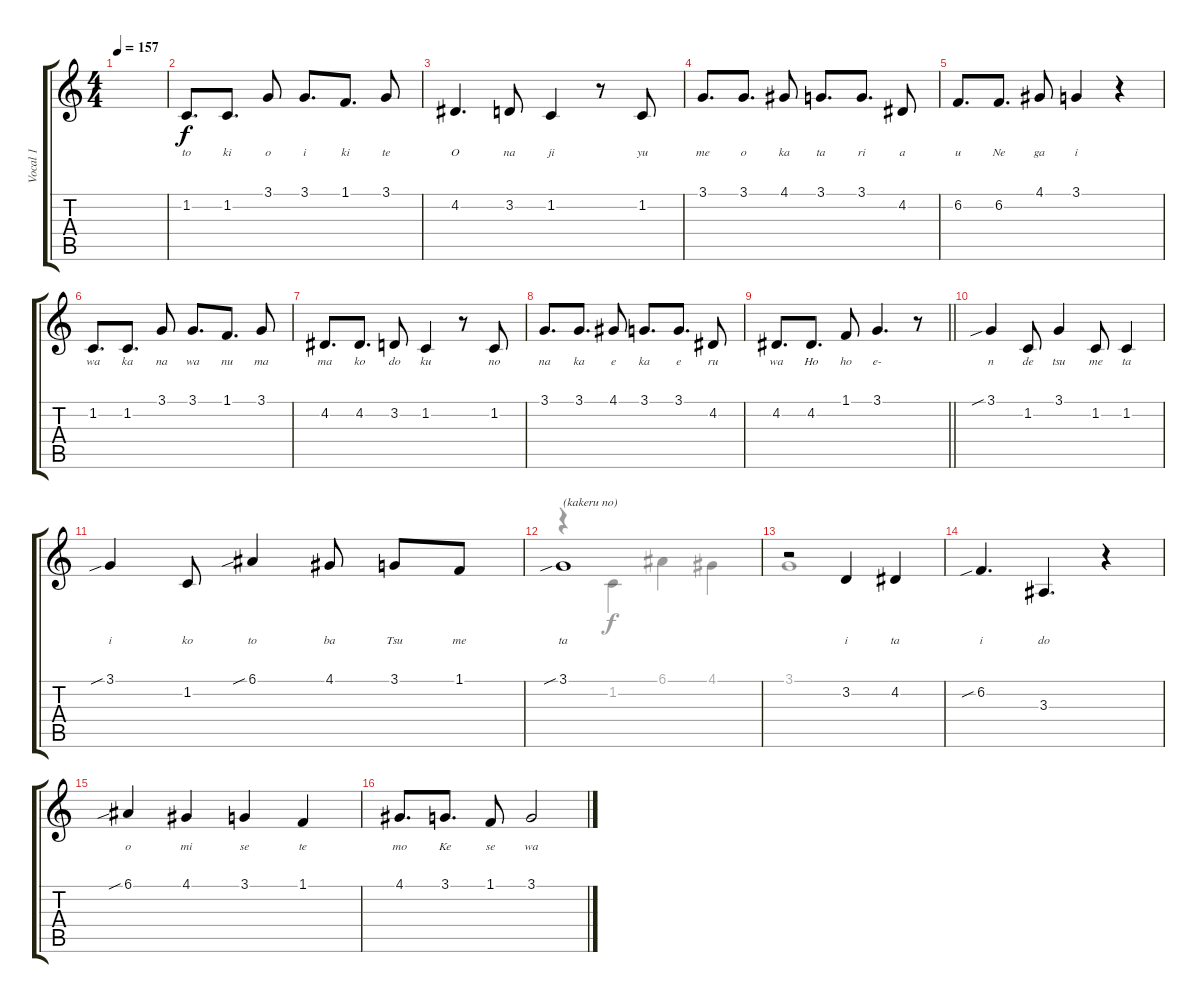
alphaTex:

\track ("Vocal 1" "Vocal 1") {instrument clarinet}
\staff {score tabs}
\tuning (E4 B3 G3 D3 A2 E2) {hide}
\voice
\ts (4 4)
\tempo 157
\clef g2
\ks c
|
1.2.8{d lyrics (0 "to") lyrics (1 "") lyrics (2 "") lyrics (3 "") lyrics (4 "")} 1.2.8{d lyrics (0 "ki") lyrics (1 "") lyrics (2 "") lyrics (3 "") lyrics (4 "")} 3.1.8{lyrics (0 "o") lyrics (1 "") lyrics (2 "") lyrics (3 "") lyrics (4 "")} 3.1.8{d lyrics (0 "i") lyrics (1 "") lyrics (2 "") lyrics (3 "") lyrics (4 "")} 1.1.8{d lyrics (0 "ki") lyrics (1 "") lyrics (2 "") lyrics (3 "") lyrics (4 "")} 3.1.8{lyrics (0 "te") lyrics (1 "") lyrics (2 "") lyrics (3 "") lyrics (4 "")} |
4.2.4{d lyrics (0 "O") lyrics (1 "") lyrics (2 "") lyrics (3 "") lyrics (4 "")} 3.2.8{lyrics (0 "na") lyrics (1 "") lyrics (2 "") lyrics (3 "") lyrics (4 "")} 1.2.4{lyrics (0 "ji") lyrics (1 "") lyrics (2 "") lyrics (3 "") lyrics (4 "")} r.8 1.2.8{lyrics (0 "yu") lyrics (1 "") lyrics (2 "") lyrics (3 "") lyrics (4 "")} |
3.1.8{d lyrics (0 "me") lyrics (1 "") lyrics (2 "") lyrics (3 "") lyrics (4 "")} 3.1.8{d lyrics (0 "o") lyrics (1 "") lyrics (2 "") lyrics (3 "") lyrics (4 "")} 4.1.8{lyrics (0 "ka") lyrics (1 "") lyrics (2 "") lyrics (3 "") lyrics (4 "")} 3.1.8{d lyrics (0 "ta") lyrics (1 "") lyrics (2 "") lyrics (3 "") lyrics (4 "")} 3.1.8{d lyrics (0 "ri") lyrics (1 "") lyrics (2 "") lyrics (3 "") lyrics (4 "")} 4.2.8{lyrics (0 "a") lyrics (1 "") lyrics (2 "") lyrics (3 "") lyrics (4 "")} |
6.2.8{d lyrics (0 "u") lyrics (1 "") lyrics (2 "") lyrics (3 "") lyrics (4 "")} 6.2.8{d lyrics (0 "Ne") lyrics (1 "") lyrics (2 "") lyrics (3 "") lyrics (4 "")} 4.1.8{lyrics (0 "ga") lyrics (1 "") lyrics (2 "") lyrics (3 "") lyrics (4 "")} 3.1.4{lyrics (0 "i") lyrics (1 "") lyrics (2 "") lyrics (3 "") lyrics (4 "")} r.4 |
1.2.8{d lyrics (0 "wa") lyrics (1 "") lyrics (2 "") lyrics (3 "") lyrics (4 "")} 1.2.8{d lyrics (0 "ka") lyrics (1 "") lyrics (2 "") lyrics (3 "") lyrics (4 "")} 3.1.8{lyrics (0 "na") lyrics (1 "") lyrics (2 "") lyrics (3 "") lyrics (4 "")} 3.1.8{d lyrics (0 "wa") lyrics (1 "") lyrics (2 "") lyrics (3 "") lyrics (4 "")} 1.1.8{d lyrics (0 "nu") lyrics (1 "") lyrics (2 "") lyrics (3 "") lyrics (4 "")} 3.1.8{lyrics (0 "ma") lyrics (1 "") lyrics (2 "") lyrics (3 "") lyrics (4 "")} |
4.2.8{d lyrics (0 "ma") lyrics (1 "") lyrics (2 "") lyrics (3 "") lyrics (4 "")} 4.2.8{d lyrics (0 "ko") lyrics (1 "") lyrics (2 "") lyrics (3 "") lyrics (4 "")} 3.2.8{lyrics (0 "do") lyrics (1 "") lyrics (2 "") lyrics (3 "") lyrics (4 "")} 1.2.4{lyrics (0 "ku") lyrics (1 "") lyrics (2 "") lyrics (3 "") lyrics (4 "")} r.8 1.2.8{lyrics (0 "no") lyrics (1 "") lyrics (2 "") lyrics (3 "") lyrics (4 "")} |
3.1.8{d lyrics (0 "na") lyrics (1 "") lyrics (2 "") lyrics (3 "") lyrics (4 "")} 3.1.8{d lyrics (0 "ka") lyrics (1 "") lyrics (2 "") lyrics (3 "") lyrics (4 "")} 4.1.8{lyrics (0 "e") lyrics (1 "") lyrics (2 "") lyrics (3 "") lyrics (4 "")} 3.1.8{d lyrics (0 "ka") lyrics (1 "") lyrics (2 "") lyrics (3 "") lyrics (4 "")} 3.1.8{d lyrics (0 "e") lyrics (1 "") lyrics (2 "") lyrics (3 "") lyrics (4 "")} 4.2.8{lyrics (0 "ru") lyrics (1 "") lyrics (2 "") lyrics (3 "") lyrics (4 "")} |
\barLineRight lightlight
4.2.8{d lyrics (0 "wa") lyrics (1 "") lyrics (2 "") lyrics (3 "") lyrics (4 "")} 4.2.8{d lyrics (0 "Ho") lyrics (1 "") lyrics (2 "") lyrics (3 "") lyrics (4 "")} 1.1.8{lyrics (0 "ho") lyrics (1 "") lyrics (2 "") lyrics (3 "") lyrics (4 "")} 3.1.4{d lyrics (0 "e-") lyrics (1 "") lyrics (2 "") lyrics (3 "") lyrics (4 "")} r.8 |
3.1{sib}.4{lyrics (0 "n") lyrics (1 "") lyrics (2 "") lyrics (3 "") lyrics (4 "")} 1.2.8{lyrics (0 "de") lyrics (1 "") lyrics (2 "") lyrics (3 "") lyrics (4 "")} 3.1.4{lyrics (0 "tsu") lyrics (1 "") lyrics (2 "") lyrics (3 "") lyrics (4 "")} 1.2.8{lyrics (0 "me") lyrics (1 "") lyrics (2 "") lyrics (3 "") lyrics (4 "")} 1.2.4{lyrics (0 "ta") lyrics (1 "") lyrics (2 "") lyrics (3 "") lyrics (4 "")} |
3.1{sib}.4{lyrics (0 "i") lyrics (1 "") lyrics (2 "") lyrics (3 "") lyrics (4 "")} 1.2.8{lyrics (0 "ko") lyrics (1 "") lyrics (2 "") lyrics (3 "") lyrics (4 "")} 6.1{sib}.4{lyrics (0 "to") lyrics (1 "") lyrics (2 "") lyrics (3 "") lyrics (4 "")} 4.1.8{lyrics (0 "ba") lyrics (1 "") lyrics (2 "") lyrics (3 "") lyrics (4 "")} 3.1.8{lyrics (0 "Tsu") lyrics (1 "") lyrics (2 "") lyrics (3 "") lyrics (4 "")} 1.1.8{lyrics (0 "me") lyrics (1 "") lyrics (2 "") lyrics (3 "") lyrics (4 "")} |
3.1{sib}.1{txt "(kakeru no)" lyrics (0 "ta") lyrics (1 "") lyrics (2 "") lyrics (3 "") lyrics (4 "")} |
r.2 3.2.4{lyrics (0 "i") lyrics (1 "") lyrics (2 "") lyrics (3 "") lyrics (4 "")} 4.2.4{lyrics (0 "ta") lyrics (1 "") lyrics (2 "") lyrics (3 "") lyrics (4 "")} |
6.2{sib}.4{d lyrics (0 "i") lyrics (1 "") lyrics (2 "") lyrics (3 "") lyrics (4 "")} 3.3.4{d lyrics (0 "do") lyrics (1 "") lyrics (2 "") lyrics (3 "") lyrics (4 "")} r.4 |
6.1{sib}.4{lyrics (0 "o") lyrics (1 "") lyrics (2 "") lyrics (3 "") lyrics (4 "")} 4.1.4{lyrics (0 "mi") lyrics (1 "") lyrics (2 "") lyrics (3 "") lyrics (4 "")} 3.1.4{lyrics (0 "se") lyrics (1 "") lyrics (2 "") lyrics (3 "") lyrics (4 "")} 1.1.4{lyrics (0 "te") lyrics (1 "") lyrics (2 "") lyrics (3 "") lyrics (4 "")} |
4.1.8{d lyrics (0 "mo") lyrics (1 "") lyrics (2 "") lyrics (3 "") lyrics (4 "")} 3.1.8{d lyrics (0 "Ke") lyrics (1 "") lyrics (2 "") lyrics (3 "") lyrics (4 "")} 1.1.8{lyrics (0 "se") lyrics (1 "") lyrics (2 "") lyrics (3 "") lyrics (4 "")} 3.1.2{lyrics (0 "wa") lyrics (1 "") lyrics (2 "") lyrics (3 "") lyrics (4 "")}
\voice
\clef g2
\ottava regular
\simile none
\ks c
|
|
|
|
|
|
|
|
\barLineRight lightlight
|
|
|
r.4 1.2.4 6.1.4 4.1.4 |
3.1.1 |
|
|
